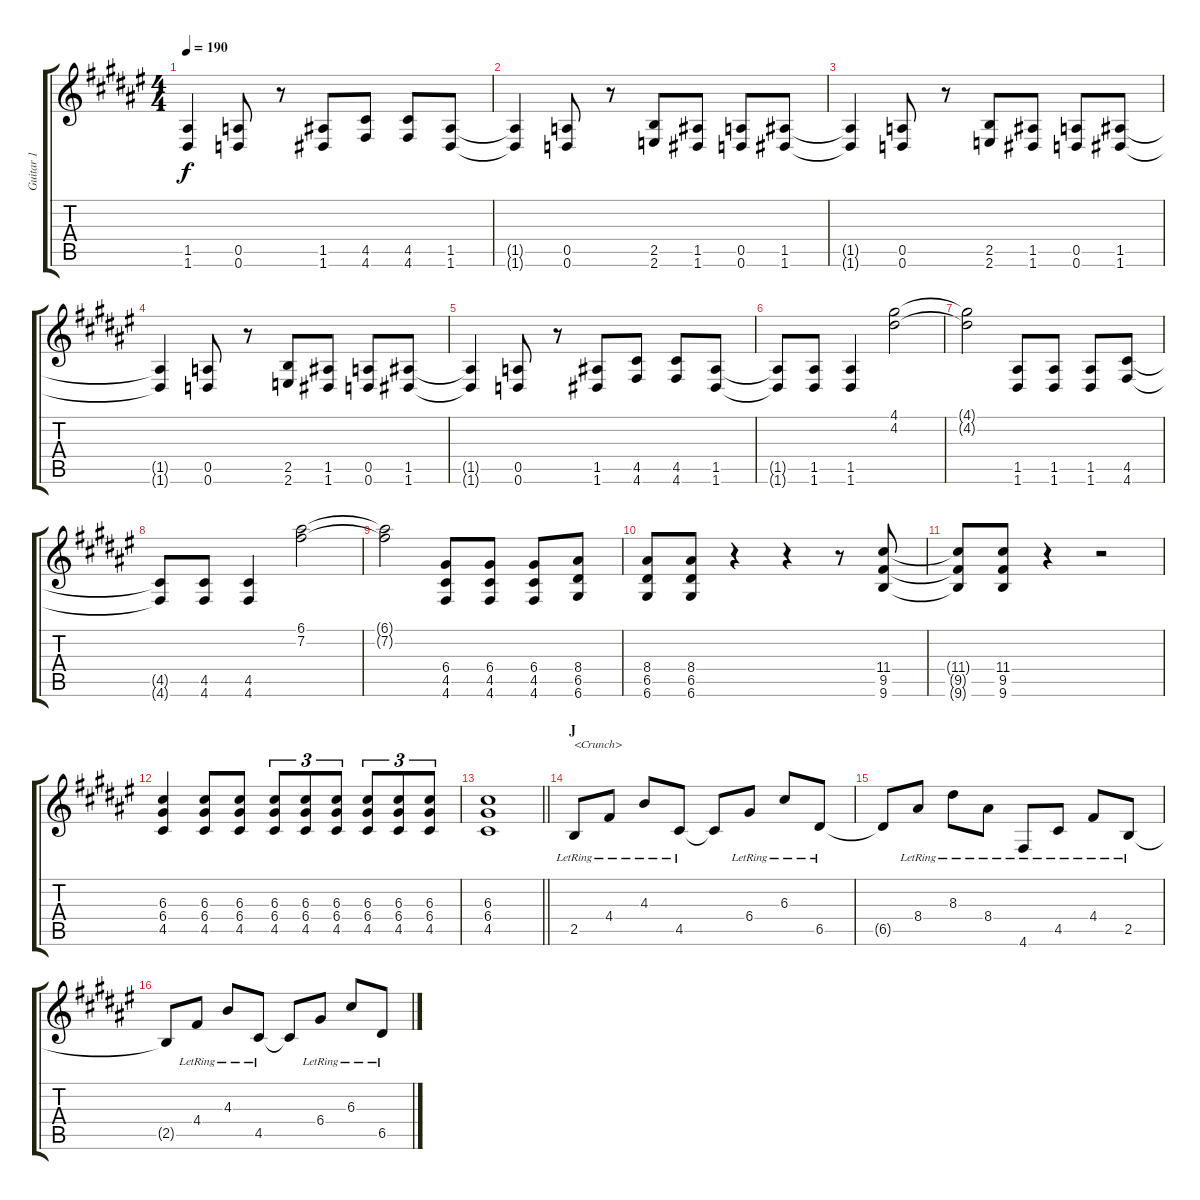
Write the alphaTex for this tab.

\track ("Guitar 1" "Guitar 1") {instrument overdrivenguitar}
\staff {score tabs}
\tuning (E4 B3 G3 D3 A2 D2) {hide}
\ts (4 4)
\tempo 190
\clef g2
\ks f#
(1.5{t} 1.6{t}).4{dy f} (0.5 0.6).8 r.8 (1.5 1.6).8 (4.5 4.6).8 (4.5 4.6).8 (1.5 1.6).8 |
(1.5{t} 1.6{t}).4 (0.5 0.6).8 r.8 (2.5 2.6).8 (1.5 1.6).8 (0.5 0.6).8 (1.5 1.6).8 |
(1.5{t} 1.6{t}).4 (0.5 0.6).8 r.8 (2.5 2.6).8 (1.5 1.6).8 (0.5 0.6).8 (1.5 1.6).8 |
(1.5{t} 1.6{t}).4 (0.5 0.6).8 r.8 (2.5 2.6).8 (1.5 1.6).8 (0.5 0.6).8 (1.5 1.6).8 |
(1.5{t} 1.6{t}).4 (0.5 0.6).8 r.8 (1.5 1.6).8 (4.5 4.6).8 (4.5 4.6).8 (1.5 1.6).8 |
(1.5{t} 1.6{t}).8 (1.5 1.6).8 (1.5 1.6).4 (4.1 4.2).2 |
(4.1{t} 4.2{t}).2 (1.5 1.6).8 (1.5 1.6).8 (1.5 1.6).8 (4.5 4.6).8 |
(4.5{t} 4.6{t}).8 (4.5 4.6).8 (4.5 4.6).4 (6.1 7.2).2 |
(6.1{t} 7.2{t}).2 (6.4 4.5 4.6).8 (6.4 4.5 4.6).8 (6.4 4.5 4.6).8 (8.4 6.5 6.6).8 |
(8.4 6.5 6.6).8 (8.4 6.5 6.6).8 r.4 r.4 r.8 (11.4 9.5 9.6).8 |
(11.4{t} 9.5{t} 9.6{t}).8 (11.4 9.5 9.6).8 r.4 r.2 |
(6.3 6.4 4.5).4 (6.3 6.4 4.5).8 (6.3 6.4 4.5).8 (6.3 6.4 4.5).8{tu (3 2)} (6.3 6.4 4.5).8{tu (3 2)} (6.3 6.4 4.5).8{tu (3 2)} (6.3 6.4 4.5).8{tu (3 2)} (6.3 6.4 4.5).8{tu (3 2)} (6.3 6.4 4.5).8{tu (3 2)} |
\barLineRight lightlight
(6.3 6.4 4.5).1 |
\section ("" "J")
2.5{lr}.8{txt "<Crunch>" instrument electricguitarclean} 4.4{lr}.8 4.3{lr}.8 4.5{lr}.8 4.5{t}.8 6.4{lr}.8 6.3{lr}.8 6.5{lr}.8 |
6.5{t}.8 8.4{lr}.8 8.3{lr}.8 8.4{lr}.8 4.6{lr}.8 4.5{lr}.8 4.4{lr}.8 2.5{lr}.8 |
2.5{t}.8 4.4{lr}.8 4.3{lr}.8 4.5{lr}.8 4.5{t}.8 6.4{lr}.8 6.3{lr}.8 6.5{lr}.8
